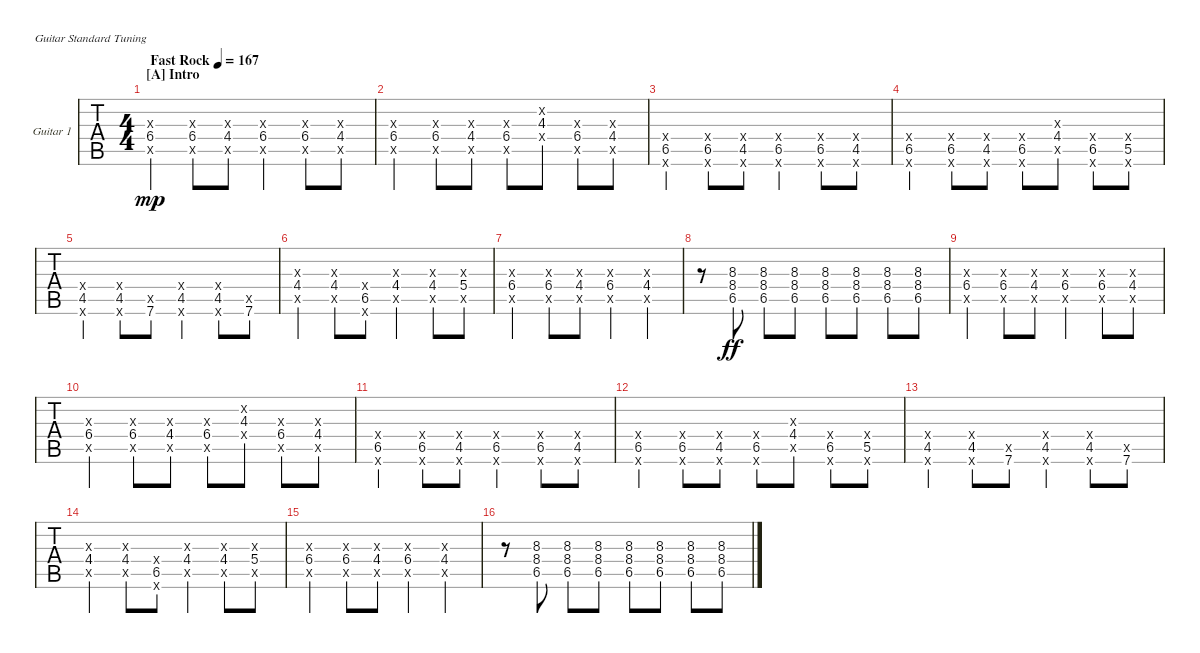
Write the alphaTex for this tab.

\defaultSystemsLayout 4
\bracketExtendMode groupsimilarinstruments
\firstSystemTrackNameOrientation horizontal
\otherSystemsTrackNameOrientation horizontal
\track ("Ray Toro" "Guitar 1") {instrument overdrivenguitar}
\staff {tabs}
\tuning (E4 B3 G3 D3 A2 E2)
\ts (4 4)
\section ("A" "Intro")
\tempo (167 "Fast Rock")
\clef g2
\ks abminor
(6.4 6.5{x} 6.3{x}).4{dy mp instrument overdrivenguitar} (6.4 6.3{x} 6.5{x}).8 (4.4 4.3{x} 4.5{x}).8 (6.4 6.3{x} 6.5{x}).4 (6.4 6.3{x} 6.5{x}).8 (4.4 4.3{x} 4.5{x}).8 |
(6.4 6.3{x} 6.5{x}).4 (6.4 6.3{x} 6.5{x}).8 (4.4 4.3{x} 4.5{x}).8 (6.4 6.3{x} 6.5{x}).8 (4.3 4.2{x} 4.4{x}).8 (6.4 6.3{x} 6.5{x}).8 (4.4 4.3{x} 4.5{x}).8 |
(6.5 6.4{x} 6.6{x}).4 (6.5 6.4{x} 6.6{x}).8 (4.5 4.4{x} 4.6{x}).8 (6.5 6.4{x} 6.6{x}).4 (6.5 6.4{x} 6.6{x}).8 (4.5 4.4{x} 4.6{x}).8 |
(6.5 6.4{x} 6.6{x}).4 (6.5 6.4{x} 6.6{x}).8 (4.5 4.4{x} 4.6{x}).8 (6.5 6.4{x} 6.6{x}).8 (4.4 4.3{x} 4.5{x}).8 (6.5 6.4{x} 6.6{x}).8 (5.5 5.4{x} 5.6{x}).8 |
(4.5 4.4{x} 4.6{x}).4 (4.5 4.4{x} 4.6{x}).8 (7.6 7.5{x}).8 (4.5 4.4{x} 4.6{x}).4 (4.5 4.4{x} 4.6{x}).8 (7.6 7.5{x}).8 |
(4.4 4.3{x} 4.5{x}).4 (4.4 4.3{x} 4.5{x}).8 (6.5 6.4{x} 6.6{x}).8 (4.4 4.3{x} 4.5{x}).4 (4.4 4.3{x} 4.5{x}).8 (5.4 5.3{x} 5.5{x}).8 |
(6.4 6.3{x} 6.5{x}).4 (6.4 6.3{x} 6.5{x}).8 (4.4 4.3{x} 4.5{x}).8 (6.4 6.3{x} 6.5{x}).4 (4.4 4.3{x} 4.5{x}).4 |
r.8 (6.5 8.4 8.3).8{dy ff} (6.5 8.4 8.3).8 (6.5 8.4 8.3).8 (6.5 8.4 8.3).8 (6.5 8.4 8.3).8 (6.5 8.4 8.3).8 (6.5 8.4 8.3).8 |
(6.4 6.5{x} 6.3{x}).4 (6.4 6.3{x} 6.5{x}).8 (4.4 4.3{x} 4.5{x}).8 (6.4 6.3{x} 6.5{x}).4 (6.4 6.3{x} 6.5{x}).8 (4.4 4.3{x} 4.5{x}).8 |
(6.4 6.3{x} 6.5{x}).4 (6.4 6.3{x} 6.5{x}).8 (4.4 4.3{x} 4.5{x}).8 (6.4 6.3{x} 6.5{x}).8 (4.3 4.2{x} 4.4{x}).8 (6.4 6.3{x} 6.5{x}).8 (4.4 4.3{x} 4.5{x}).8 |
(6.5 6.4{x} 6.6{x}).4 (6.5 6.4{x} 6.6{x}).8 (4.5 4.4{x} 4.6{x}).8 (6.5 6.4{x} 6.6{x}).4 (6.5 6.4{x} 6.6{x}).8 (4.5 4.4{x} 4.6{x}).8 |
(6.5 6.4{x} 6.6{x}).4 (6.5 6.4{x} 6.6{x}).8 (4.5 4.4{x} 4.6{x}).8 (6.5 6.4{x} 6.6{x}).8 (4.4 4.3{x} 4.5{x}).8 (6.5 6.4{x} 6.6{x}).8 (5.5 5.4{x} 5.6{x}).8 |
(4.5 4.4{x} 4.6{x}).4 (4.5 4.4{x} 4.6{x}).8 (7.6 7.5{x}).8 (4.5 4.4{x} 4.6{x}).4 (4.5 4.4{x} 4.6{x}).8 (7.6 7.5{x}).8 |
(4.4 4.3{x} 4.5{x}).4 (4.4 4.3{x} 4.5{x}).8 (6.5 6.4{x} 6.6{x}).8 (4.4 4.3{x} 4.5{x}).4 (4.4 4.3{x} 4.5{x}).8 (5.4 5.3{x} 5.5{x}).8 |
(6.4 6.3{x} 6.5{x}).4 (6.4 6.3{x} 6.5{x}).8 (4.4 4.3{x} 4.5{x}).8 (6.4 6.3{x} 6.5{x}).4 (4.4 4.3{x} 4.5{x}).4 |
r.8 (6.5 8.4 8.3).8 (6.5 8.4 8.3).8 (6.5 8.4 8.3).8 (6.5 8.4 8.3).8 (6.5 8.4 8.3).8 (6.5 8.4 8.3).8 (6.5 8.4 8.3).8
